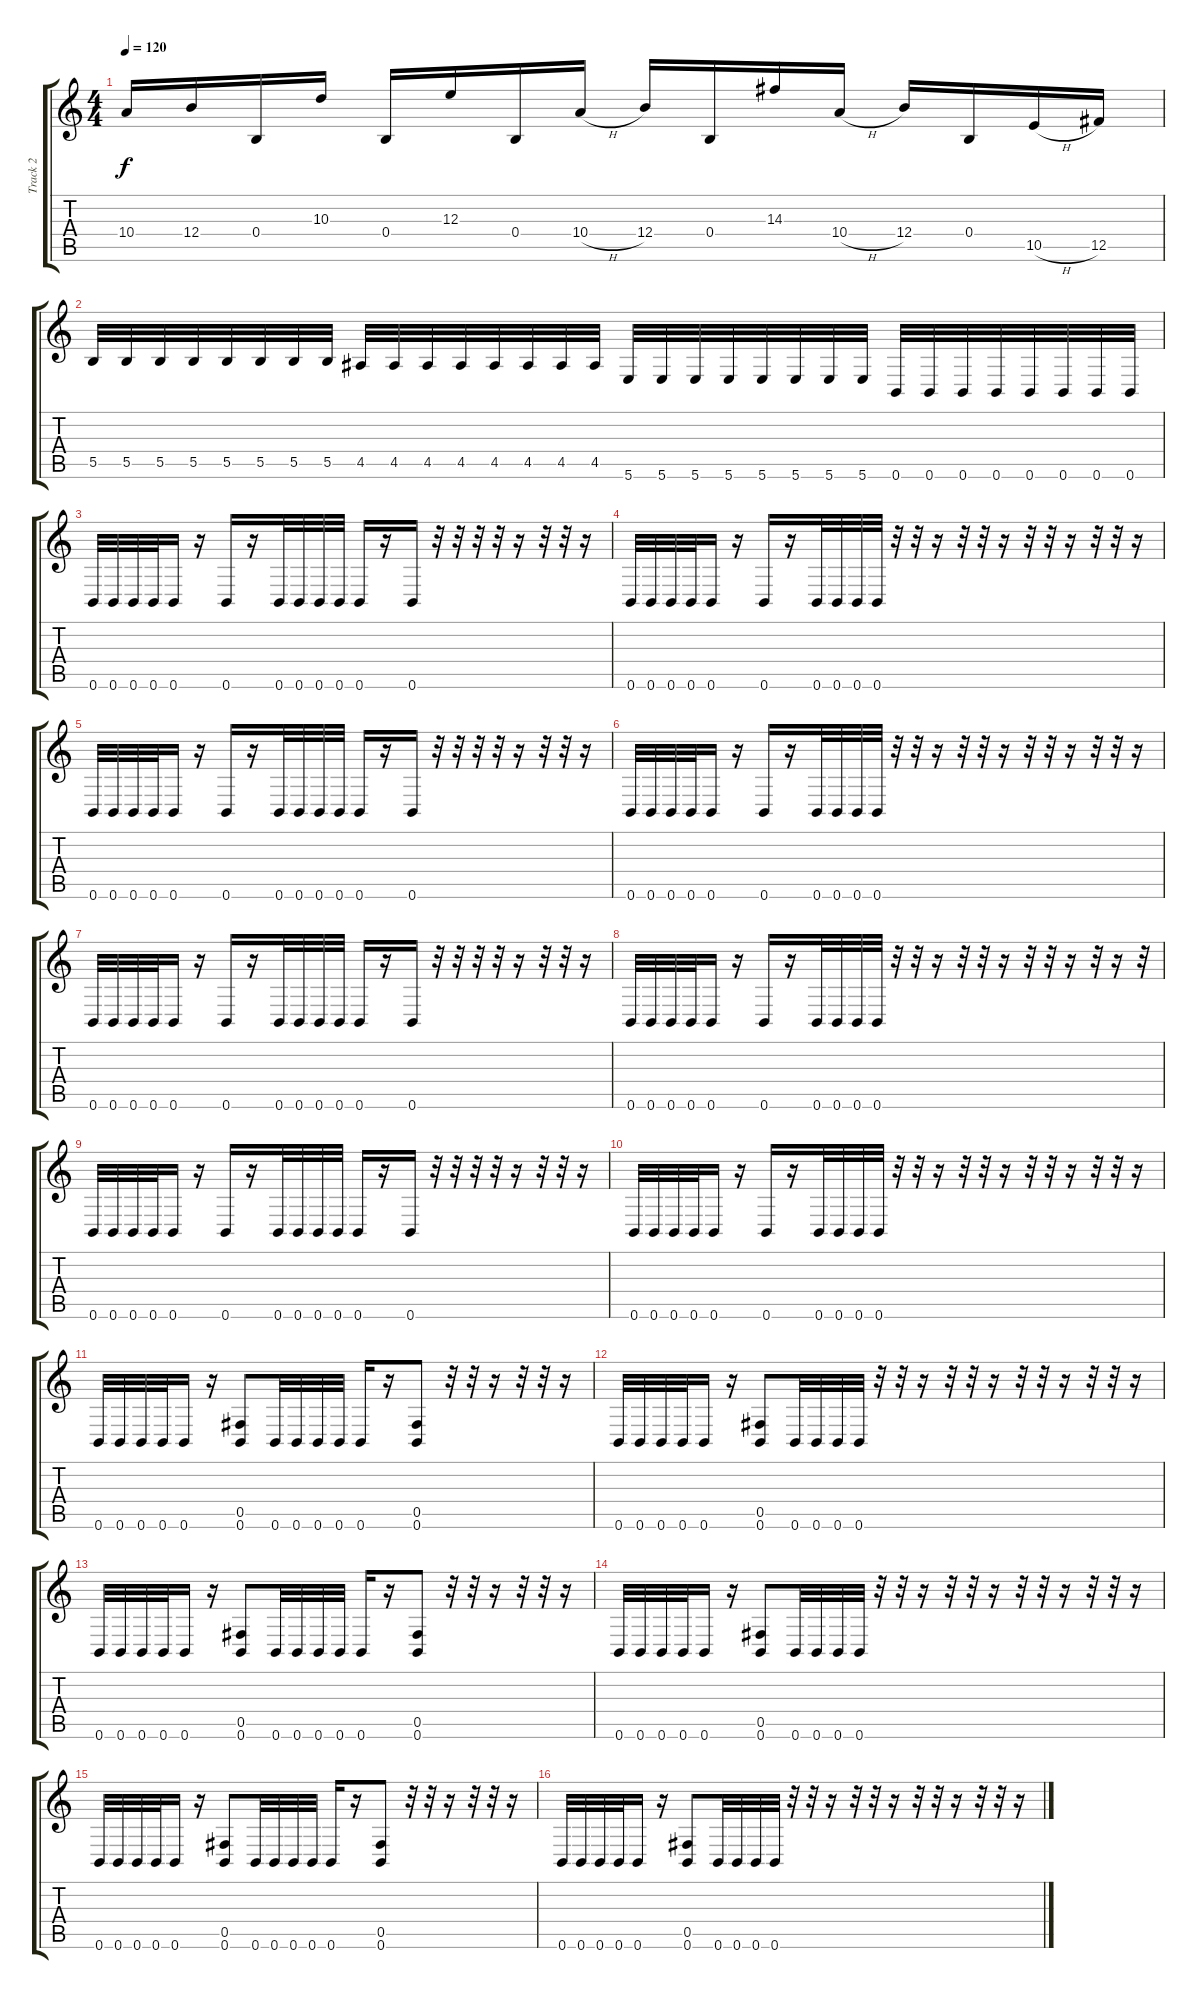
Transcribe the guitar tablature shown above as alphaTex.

\track ("Track 2" "Track 2") {instrument distortionguitar}
\staff {score tabs}
\tuning (Db4 Ab3 E3 B2 Gb2 B1) {hide}
\ts (4 4)
\tempo 120
\clef g2
\ks c
10.4.16{dy f} 12.4.16 0.4.16 10.3.16 0.4.16 12.3.16 0.4.16 10.4{h}.16 12.4.16 0.4.16 14.3.16 10.4{h}.16 12.4.16 0.4.16 10.5{h}.16 12.5.16 |
5.5.32 5.5.32 5.5.32 5.5.32 5.5.32 5.5.32 5.5.32 5.5.32 4.5.32 4.5.32 4.5.32 4.5.32 4.5.32 4.5.32 4.5.32 4.5.32 5.6.32 5.6.32 5.6.32 5.6.32 5.6.32 5.6.32 5.6.32 5.6.32 0.6.32 0.6.32 0.6.32 0.6.32 0.6.32 0.6.32 0.6.32 0.6.32 |
0.6.32 0.6.32 0.6.32 0.6.32 0.6.16 r.16 0.6.16 r.16 0.6.32 0.6.32 0.6.32 0.6.32 0.6.16 r.16 0.6.16 r.32 r.32 r.32 r.32 r.16 r.32 r.32 r.16 |
0.6.32 0.6.32 0.6.32 0.6.32 0.6.16 r.16 0.6.16 r.16 0.6.32 0.6.32 0.6.32 0.6.32 r.32 r.32 r.16 r.32 r.32 r.16 r.32 r.32 r.16 r.32 r.32 r.16 |
0.6.32 0.6.32 0.6.32 0.6.32 0.6.16 r.16 0.6.16 r.16 0.6.32 0.6.32 0.6.32 0.6.32 0.6.16 r.16 0.6.16 r.32 r.32 r.32 r.32 r.16 r.32 r.32 r.16 |
0.6.32 0.6.32 0.6.32 0.6.32 0.6.16 r.16 0.6.16 r.16 0.6.32 0.6.32 0.6.32 0.6.32 r.32 r.32 r.16 r.32 r.32 r.16 r.32 r.32 r.16 r.32 r.32 r.16 |
0.6.32 0.6.32 0.6.32 0.6.32 0.6.16 r.16 0.6.16 r.16 0.6.32 0.6.32 0.6.32 0.6.32 0.6.16 r.16 0.6.16 r.32 r.32 r.32 r.32 r.16 r.32 r.32 r.16 |
0.6.32 0.6.32 0.6.32 0.6.32 0.6.16 r.16 0.6.16 r.16 0.6.32 0.6.32 0.6.32 0.6.32 r.32 r.32 r.16 r.32 r.32 r.16 r.32 r.32 r.16 r.32 r.16 r.32 |
0.6.32 0.6.32 0.6.32 0.6.32 0.6.16 r.16 0.6.16 r.16 0.6.32 0.6.32 0.6.32 0.6.32 0.6.16 r.16 0.6.16 r.32 r.32 r.32 r.32 r.16 r.32 r.32 r.16 |
0.6.32 0.6.32 0.6.32 0.6.32 0.6.16 r.16 0.6.16 r.16 0.6.32 0.6.32 0.6.32 0.6.32 r.32 r.32 r.16 r.32 r.32 r.16 r.32 r.32 r.16 r.32 r.32 r.16 |
0.6.32 0.6.32 0.6.32 0.6.32 0.6.16 r.16 (0.5 0.6).8 0.6.32 0.6.32 0.6.32 0.6.32 0.6.16 r.16 (0.5 0.6).8 r.32 r.32 r.16 r.32 r.32 r.16 |
0.6.32 0.6.32 0.6.32 0.6.32 0.6.16 r.16 (0.5 0.6).8 0.6.32 0.6.32 0.6.32 0.6.32 r.32 r.32 r.16 r.32 r.32 r.16 r.32 r.32 r.16 r.32 r.32 r.16 |
0.6.32 0.6.32 0.6.32 0.6.32 0.6.16 r.16 (0.5 0.6).8 0.6.32 0.6.32 0.6.32 0.6.32 0.6.16 r.16 (0.5 0.6).8 r.32 r.32 r.16 r.32 r.32 r.16 |
0.6.32 0.6.32 0.6.32 0.6.32 0.6.16 r.16 (0.5 0.6).8 0.6.32 0.6.32 0.6.32 0.6.32 r.32 r.32 r.16 r.32 r.32 r.16 r.32 r.32 r.16 r.32 r.32 r.16 |
0.6.32 0.6.32 0.6.32 0.6.32 0.6.16 r.16 (0.5 0.6).8 0.6.32 0.6.32 0.6.32 0.6.32 0.6.16 r.16 (0.5 0.6).8 r.32 r.32 r.16 r.32 r.32 r.16 |
0.6.32 0.6.32 0.6.32 0.6.32 0.6.16 r.16 (0.5 0.6).8 0.6.32 0.6.32 0.6.32 0.6.32 r.32 r.32 r.16 r.32 r.32 r.16 r.32 r.32 r.16 r.32 r.32 r.16
